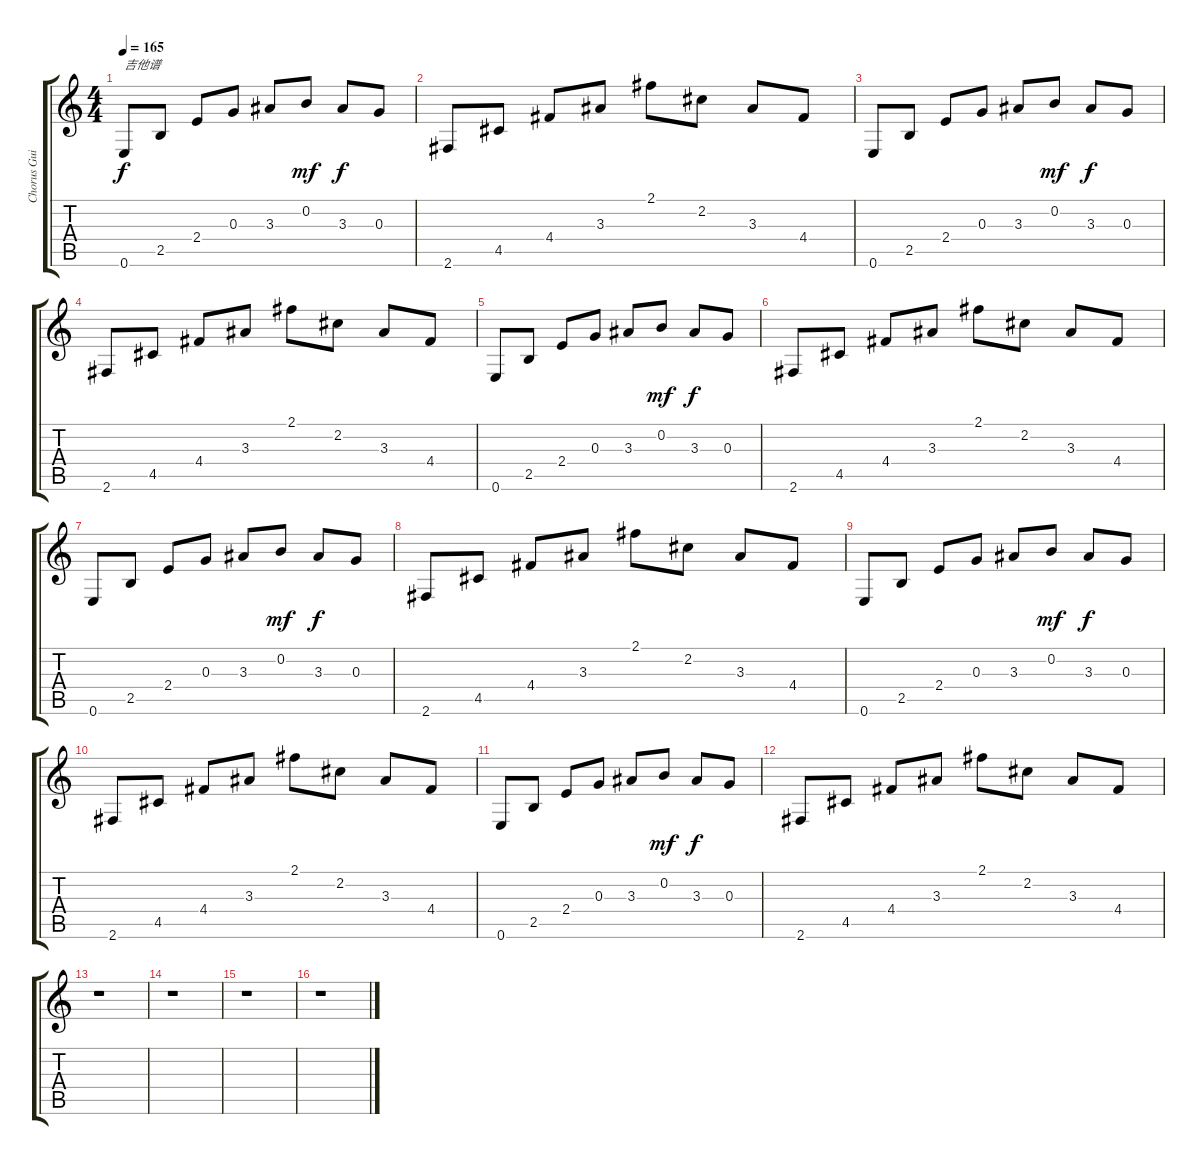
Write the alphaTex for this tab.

\track ("Chorus Guitar" "Chorus Gui") {instrument electricguitarmuted}
\staff {score tabs}
\tuning (E4 B3 G3 D3 A2 E2) {hide}
\ts (4 4)
\tempo 165
\clef g2
\ks c
0.6.8{txt "吉他谱" dy f instrument electricguitarmuted} 2.5.8 2.4.8 0.3.8 3.3.8 0.2.8{dy mf} 3.3.8{dy f} 0.3.8 |
2.6.8 4.5.8 4.4.8 3.3.8 2.1.8 2.2.8 3.3.8 4.4.8 |
0.6.8 2.5.8 2.4.8 0.3.8 3.3.8 0.2.8{dy mf} 3.3.8{dy f} 0.3.8 |
2.6.8 4.5.8 4.4.8 3.3.8 2.1.8 2.2.8 3.3.8 4.4.8 |
0.6.8 2.5.8 2.4.8 0.3.8 3.3.8 0.2.8{dy mf} 3.3.8{dy f} 0.3.8 |
2.6.8 4.5.8 4.4.8 3.3.8 2.1.8 2.2.8 3.3.8 4.4.8 |
0.6.8 2.5.8 2.4.8 0.3.8 3.3.8 0.2.8{dy mf} 3.3.8{dy f} 0.3.8 |
2.6.8 4.5.8 4.4.8 3.3.8 2.1.8 2.2.8 3.3.8 4.4.8 |
0.6.8 2.5.8 2.4.8 0.3.8 3.3.8 0.2.8{dy mf} 3.3.8{dy f} 0.3.8 |
2.6.8 4.5.8 4.4.8 3.3.8 2.1.8 2.2.8 3.3.8 4.4.8 |
0.6.8 2.5.8 2.4.8 0.3.8 3.3.8 0.2.8{dy mf} 3.3.8{dy f} 0.3.8 |
2.6.8 4.5.8 4.4.8 3.3.8 2.1.8 2.2.8 3.3.8 4.4.8 |
r.1 |
r.1 |
r.1 |
r.1
